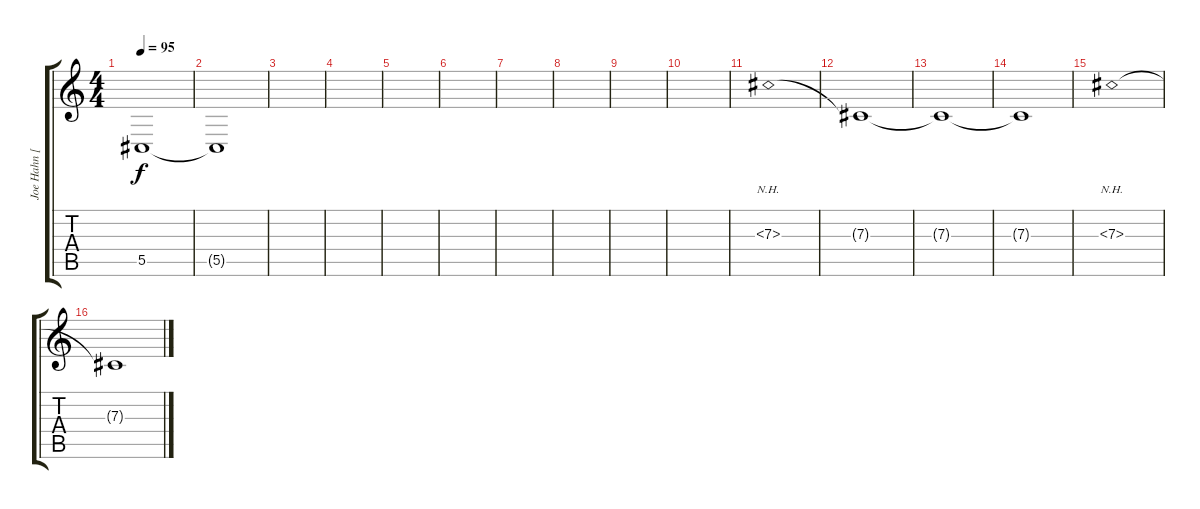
\track ("Joe Hahn [2]" "Joe Hahn [") {instrument synthvoice}
\staff {score tabs}
\tuning (Eb4 Bb3 Gb3 Db3 Ab2 Db2) {hide}
\ts (4 4)
\tempo 95
\clef g2
\ks c
5.5{t}.1{dy f} |
5.5{t}.1 |
|
|
|
|
|
|
|
|
7.3{nh}.1{instrument synthvoice} |
7.3{t}.1 |
7.3{t}.1 |
7.3{t}.1 |
7.3{nh}.1 |
7.3{t}.1
